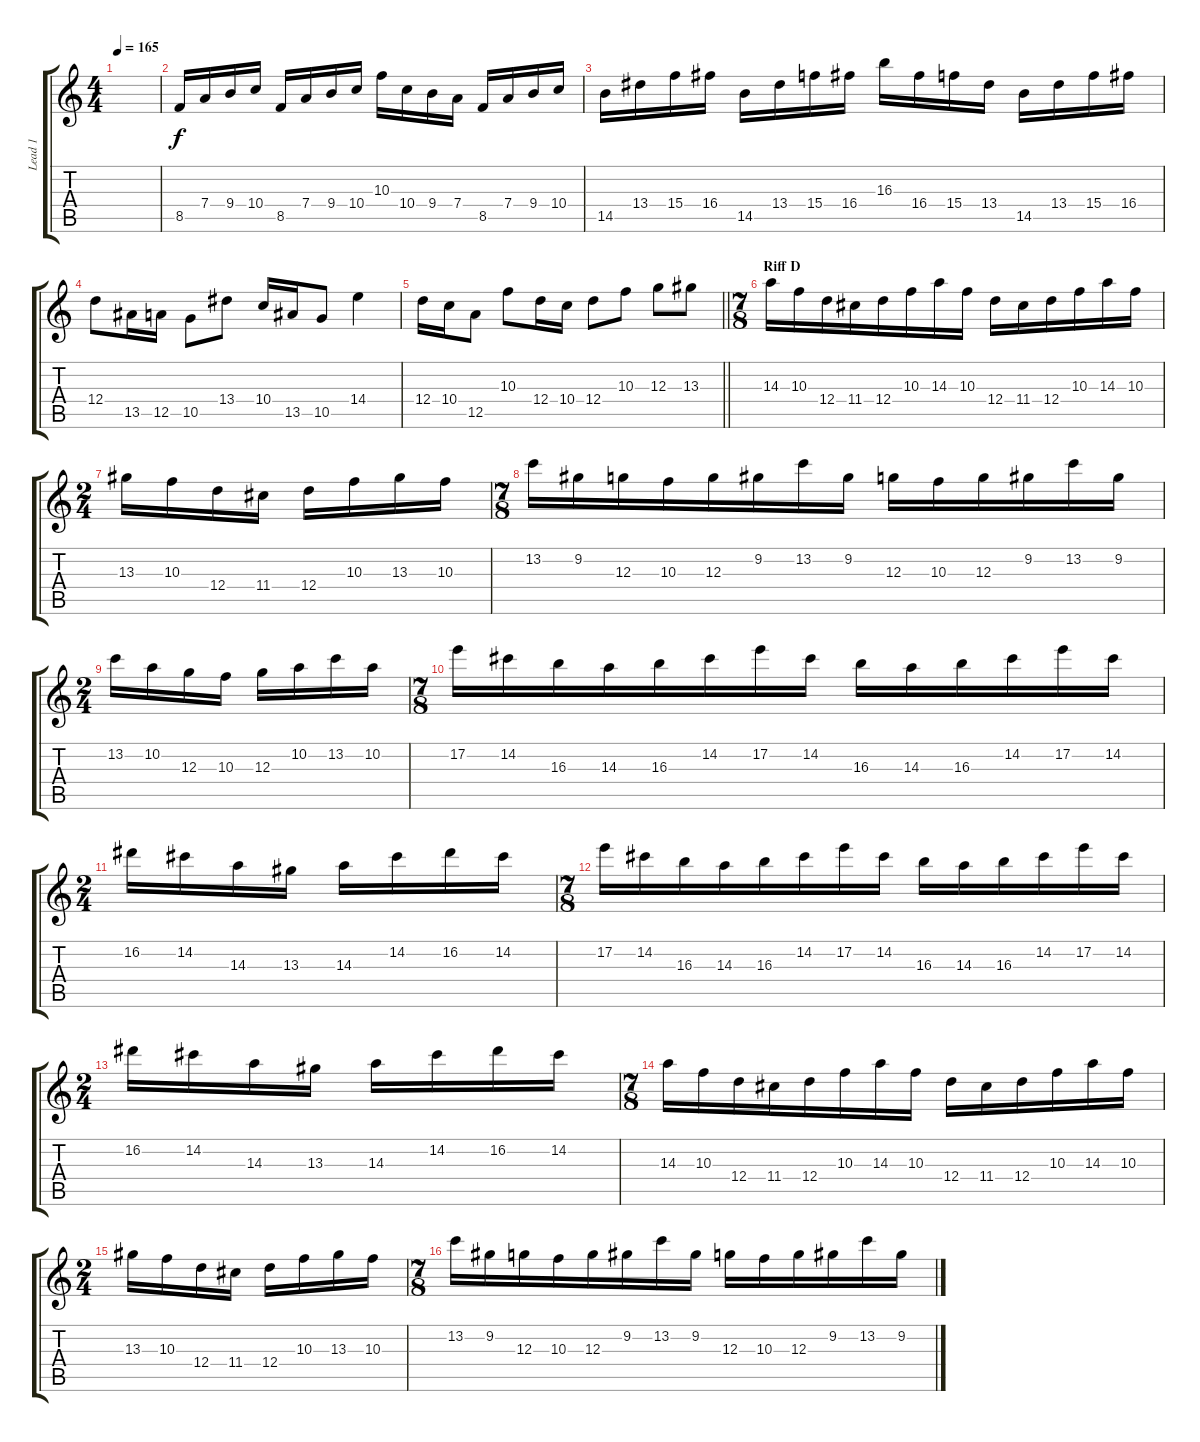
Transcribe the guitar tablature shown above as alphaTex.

\track ("Lead 1" "Lead 1") {instrument distortionguitar}
\staff {score tabs}
\tuning (E4 B3 G3 D3 A2 E2) {hide}
\ts (4 4)
\tempo 165
\clef g2
\ks c
|
8.5.16 7.4.16 9.4.16 10.4.16 8.5.16 7.4.16 9.4.16 10.4.16 10.3.16 10.4.16 9.4.16 7.4.16 8.5.16 7.4.16 9.4.16 10.4.16 |
14.5.16 13.4.16 15.4.16 16.4.16 14.5.16 13.4.16 15.4.16 16.4.16 16.3.16 16.4.16 15.4.16 13.4.16 14.5.16 13.4.16 15.4.16 16.4.16 |
12.4.8 13.5.16 12.5.16 10.5.8 13.4.8 10.4.16 13.5.16 10.5.8 14.4.4 |
\barLineRight lightlight
12.4.16 10.4.16 12.5.8 10.3.8 12.4.16 10.4.16 12.4.8 10.3.8 12.3.8 13.3.8 |
\ts (7 8)
\section ("" "Riff D")
14.3.16 10.3.16 12.4.16 11.4.16 12.4.16 10.3.16 14.3.16 10.3.16 12.4.16 11.4.16 12.4.16 10.3.16 14.3.16 10.3.16 |
\ts (2 4)
13.3.16 10.3.16 12.4.16 11.4.16 12.4.16 10.3.16 13.3.16 10.3.16 |
\ts (7 8)
13.2.16 9.2.16 12.3.16 10.3.16 12.3.16 9.2.16 13.2.16 9.2.16 12.3.16 10.3.16 12.3.16 9.2.16 13.2.16 9.2.16 |
\ts (2 4)
13.2.16 10.2.16 12.3.16 10.3.16 12.3.16 10.2.16 13.2.16 10.2.16 |
\ts (7 8)
17.2.16 14.2.16 16.3.16 14.3.16 16.3.16 14.2.16 17.2.16 14.2.16 16.3.16 14.3.16 16.3.16 14.2.16 17.2.16 14.2.16 |
\ts (2 4)
16.2.16 14.2.16 14.3.16 13.3.16 14.3.16 14.2.16 16.2.16 14.2.16 |
\ts (7 8)
17.2.16 14.2.16 16.3.16 14.3.16 16.3.16 14.2.16 17.2.16 14.2.16 16.3.16 14.3.16 16.3.16 14.2.16 17.2.16 14.2.16 |
\ts (2 4)
16.2.16 14.2.16 14.3.16 13.3.16 14.3.16 14.2.16 16.2.16 14.2.16 |
\ts (7 8)
14.3.16 10.3.16 12.4.16 11.4.16 12.4.16 10.3.16 14.3.16 10.3.16 12.4.16 11.4.16 12.4.16 10.3.16 14.3.16 10.3.16 |
\ts (2 4)
13.3.16 10.3.16 12.4.16 11.4.16 12.4.16 10.3.16 13.3.16 10.3.16 |
\ts (7 8)
13.2.16 9.2.16 12.3.16 10.3.16 12.3.16 9.2.16 13.2.16 9.2.16 12.3.16 10.3.16 12.3.16 9.2.16 13.2.16 9.2.16
